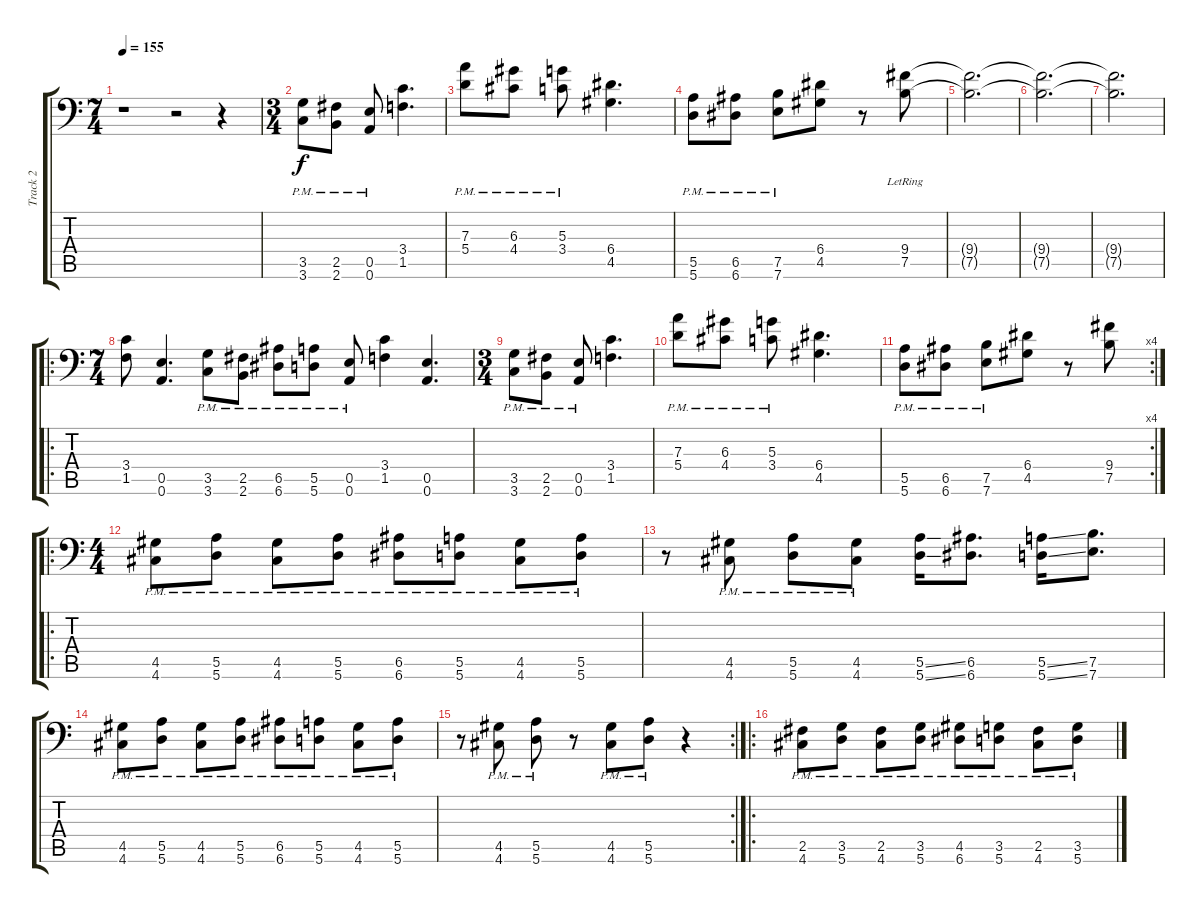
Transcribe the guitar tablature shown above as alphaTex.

\track ("Track 2" "Track 2") {instrument overdrivenguitar}
\staff {score tabs}
\tuning (B3 Gb3 D3 A2 E2 A1) {hide}
\ts (7 4)
\tempo 155
\clef f4
\ks c
r.1{dy f} r.2 r.4 |
\ts (3 4)
(3.5{pm} 3.6{pm}).8 (2.5{pm} 2.6{pm}).8 (0.5{pm} 0.6{pm}).8 (3.4 1.5).4{d} |
(7.3{pm} 5.4{pm}).8 (6.3{pm} 4.4{pm}).8 (5.3{pm} 3.4{pm}).8 (6.4 4.5).4{d} |
(5.5{pm} 5.6{pm}).8 (6.5{pm} 6.6{pm}).8 (7.5{pm} 7.6{pm}).8 (6.4 4.5).8 r.8 (9.4{lr} 7.5{lr}).8 |
(9.4{t} 7.5{t}).2{d} |
(9.4{t} 7.5{t}).2{d} |
(9.4{t} 7.5{t}).2{d} |
\ro
\ts (7 4)
(3.4 1.5).8 (0.5 0.6).4{d} (3.5{pm} 3.6{pm}).8 (2.5{pm} 2.6{pm}).8 (6.5{pm} 6.6{pm}).8 (5.5{pm} 5.6{pm}).8 (0.5{pm} 0.6{pm}).8 (3.4 1.5).4 (0.5 0.6).4{d} |
\ts (3 4)
(3.5{pm} 3.6{pm}).8 (2.5{pm} 2.6{pm}).8 (0.5{pm} 0.6{pm}).8 (3.4 1.5).4{d} |
(7.3{pm} 5.4{pm}).8 (6.3{pm} 4.4{pm}).8 (5.3{pm} 3.4{pm}).8 (6.4 4.5).4{d} |
\rc 4
(5.5{pm} 5.6{pm}).8 (6.5{pm} 6.6{pm}).8 (7.5{pm} 7.6{pm}).8 (6.4 4.5).8 r.8 (9.4 7.5).8 |
\ro
\ts (4 4)
(4.5{pm} 4.6{pm}).8 (5.5{pm} 5.6{pm}).8 (4.5{pm} 4.6{pm}).8 (5.5{pm} 5.6{pm}).8 (6.5{pm} 6.6{pm}).8 (5.5{pm} 5.6{pm}).8 (4.5{pm} 4.6{pm}).8 (5.5{pm} 5.6{pm}).8 |
r.8 (4.5{pm} 4.6{pm}).8 (5.5{pm} 5.6{pm}).8 (4.5{pm} 4.6{pm}).8 (5.5{ss} 5.6{ss}).16 (6.5 6.6).8{d} (5.5{ss} 5.6{ss}).16 (7.5 7.6).8{d} |
(4.5{pm} 4.6{pm}).8 (5.5{pm} 5.6{pm}).8 (4.5{pm} 4.6{pm}).8 (5.5{pm} 5.6{pm}).8 (6.5{pm} 6.6{pm}).8 (5.5{pm} 5.6{pm}).8 (4.5{pm} 4.6{pm}).8 (5.5{pm} 5.6{pm}).8 |
\rc 2
r.8 (4.5{pm} 4.6{pm}).8 (5.5{pm} 5.6{pm}).8 r.8 (4.5{pm} 4.6{pm}).8 (5.5{pm} 5.6{pm}).8 r.4 |
\ro
(2.5{pm} 4.6{pm}).8 (3.5{pm} 5.6{pm}).8 (2.5{pm} 4.6{pm}).8 (3.5{pm} 5.6{pm}).8 (4.5{pm} 6.6{pm}).8 (3.5{pm} 5.6{pm}).8 (2.5{pm} 4.6{pm}).8 (3.5{pm} 5.6{pm}).8
